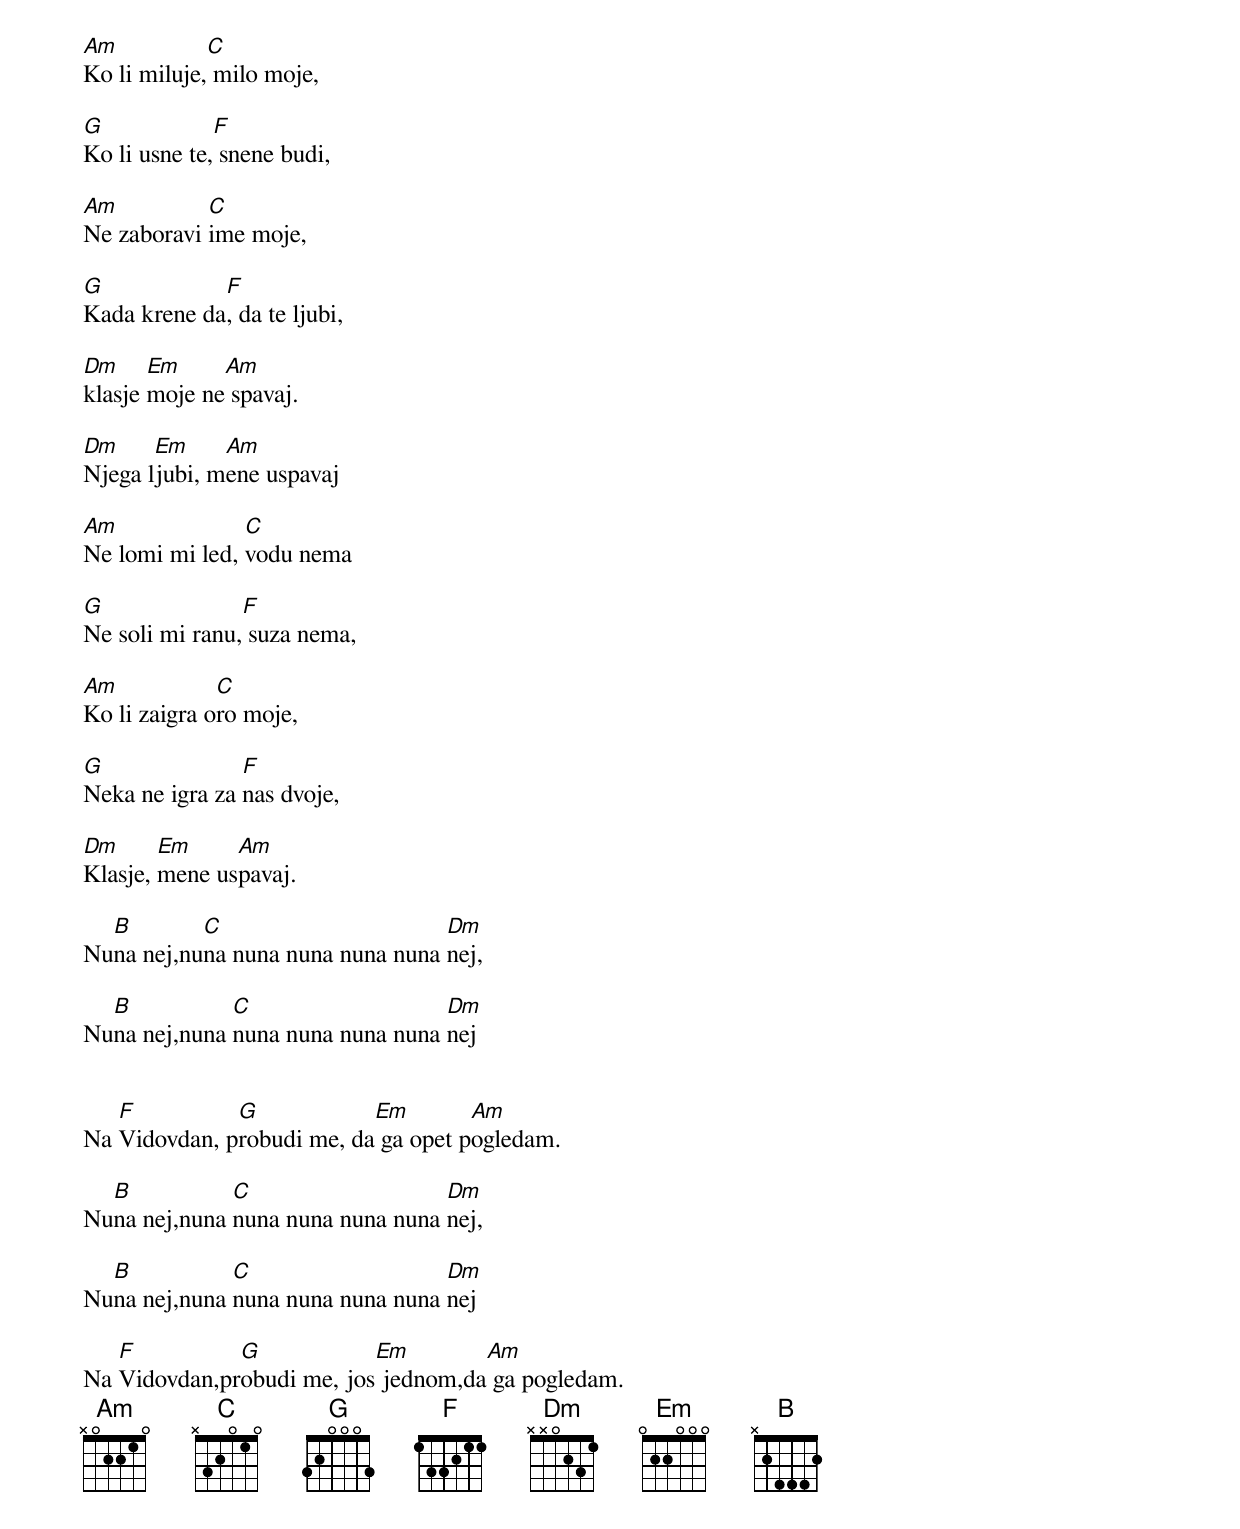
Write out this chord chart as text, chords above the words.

Am           C
Ko li miluje, milo moje,

G             F
Ko li usne te, snene budi,

Am          C
Ne zaboravi ime moje,

G            F
Kada krene da, da te ljubi,

Dm     Em     Am
klasje moje ne spavaj.

Dm     Em     Am
Njega ljubi, mene uspavaj

Am              C
Ne lomi mi led, vodu nema

G               F
Ne soli mi ranu, suza nema,

Am            C
Ko li zaigra oro moje,

G               F
Neka ne igra za nas dvoje,

Dm      Em     Am
Klasje, mene uspavaj.

  B        C                      Dm
Nuna nej,nuna nuna nuna nuna nuna nej,

  B           C                   Dm
Nuna nej,nuna nuna nuna nuna nuna nej


   F          G            Em        Am
Na Vidovdan, probudi me, da ga opet pogledam.

  B           C                   Dm
Nuna nej,nuna nuna nuna nuna nuna nej,

  B           C                   Dm
Nuna nej,nuna nuna nuna nuna nuna nej

   F          G            Em        Am
Na Vidovdan,probudi me, jos jednom,da ga pogledam.
